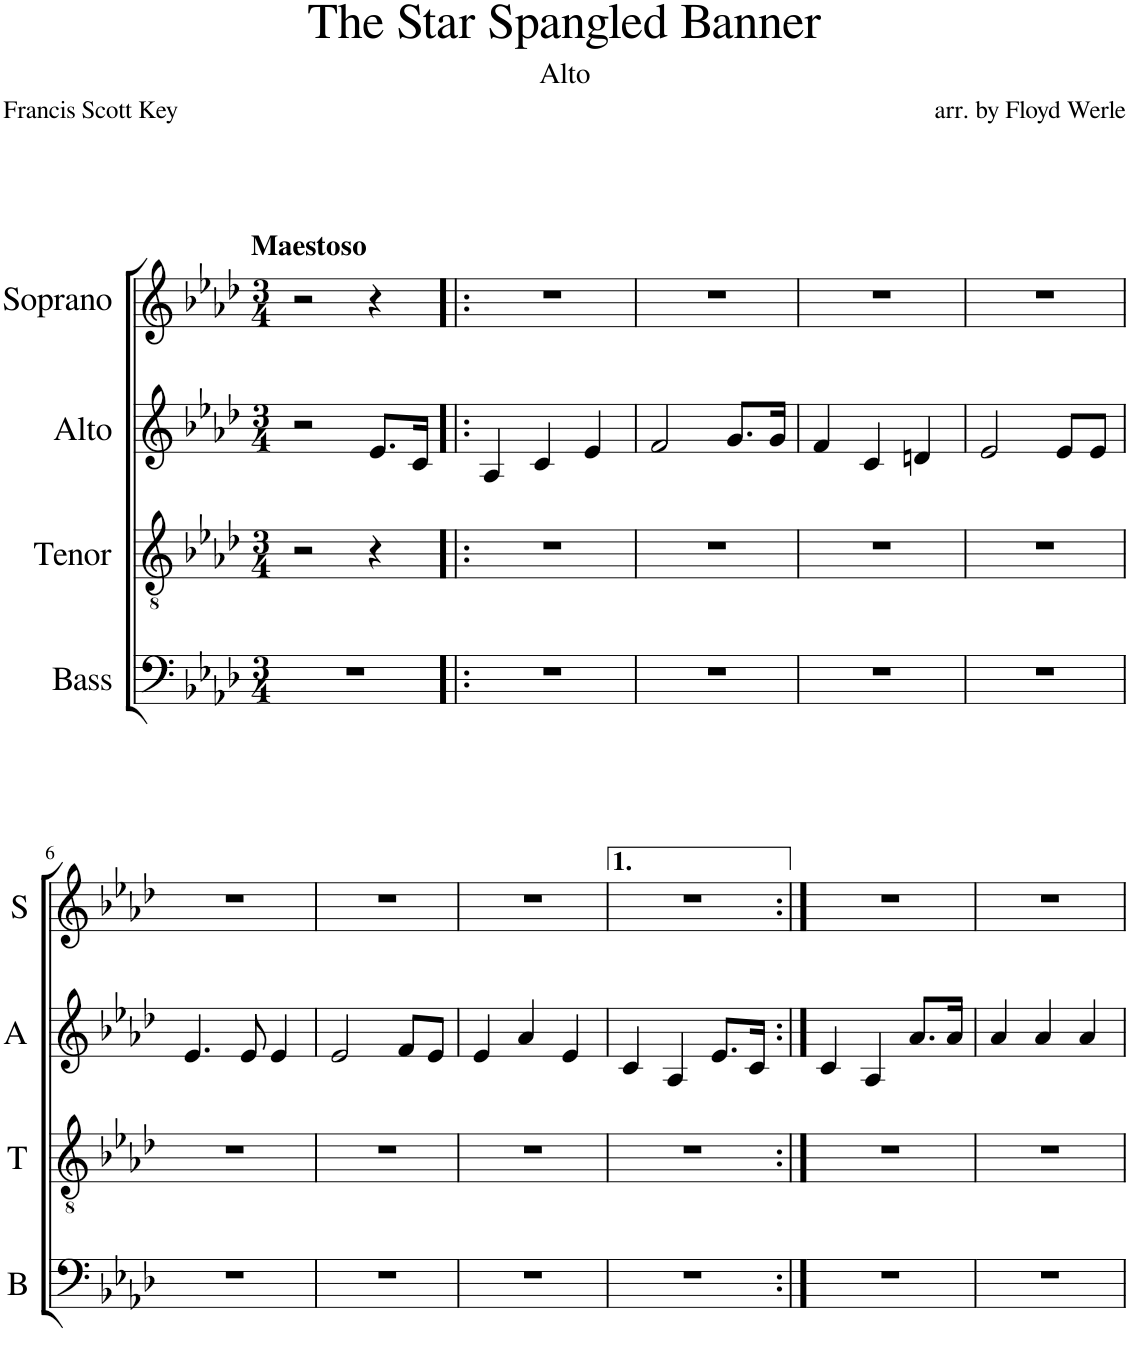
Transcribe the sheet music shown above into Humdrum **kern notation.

**kern	**kern	**kern	**kern
*part4	*part3	*part2	*part1
*staff4	*staff3	*staff2	*staff1
*I"Bass	*I"Tenor	*I"Alto	*I"Soprano
*I'B	*I'T	*I'A	*I'S
*clefF4	*clefGv2	*clefG2	*clefG2
*k[b-e-a-d-]	*k[b-e-a-d-]	*k[b-e-a-d-]	*k[b-e-a-d-]
*M3/4	*M3/4	*M3/4	*M3/4
=1	=1	=1	=1
!	!	!	!LO:TX:a:B:t=Maestoso
2.r	2r	2r	2r
.	4r	8.e-/L	4r
.	.	16c/Jk	.
=2!|:	=2!|:	=2!|:	=2!|:
2.r	2.r	4A-/	2.r
.	.	4c/	.
.	.	4e-/	.
=3	=3	=3	=3
2.r	2.r	2f/	2.r
.	.	8.g/L	.
.	.	16g/Jk	.
=4	=4	=4	=4
2.r	2.r	4f/	2.r
.	.	4c/	.
.	.	4dn/	.
=5	=5	=5	=5
2.r	2.r	2e-/	2.r
.	.	8e-/L	.
.	.	8e-/J	.
!!LO:LB:g=z
=6	=6	=6	=6
2.r	2.r	4.e-/	2.r
.	.	8e-/	.
.	.	4e-/	.
=7	=7	=7	=7
2.r	2.r	2e-/	2.r
.	.	8f/L	.
.	.	8e-/J	.
=8	=8	=8	=8
2.r	2.r	4e-/	2.r
.	.	4a-/	.
.	.	4e-/	.
=9	=9	=9	=9
2.r	2.r	4c/	2.r
.	.	4A-/	.
.	.	8.e-/L	.
.	.	16c/Jk	.
=10:|!	=10:|!	=10:|!	=10:|!
2.r	2.r	4c/	2.r
.	.	4A-/	.
.	.	8.a-/L	.
.	.	16a-/Jk	.
=11	=11	=11	=11
2.r	2.r	4a-/	2.r
.	.	4a-/	.
.	.	4a-/	.
=	=	=	=
*-	*-	*-	*-
